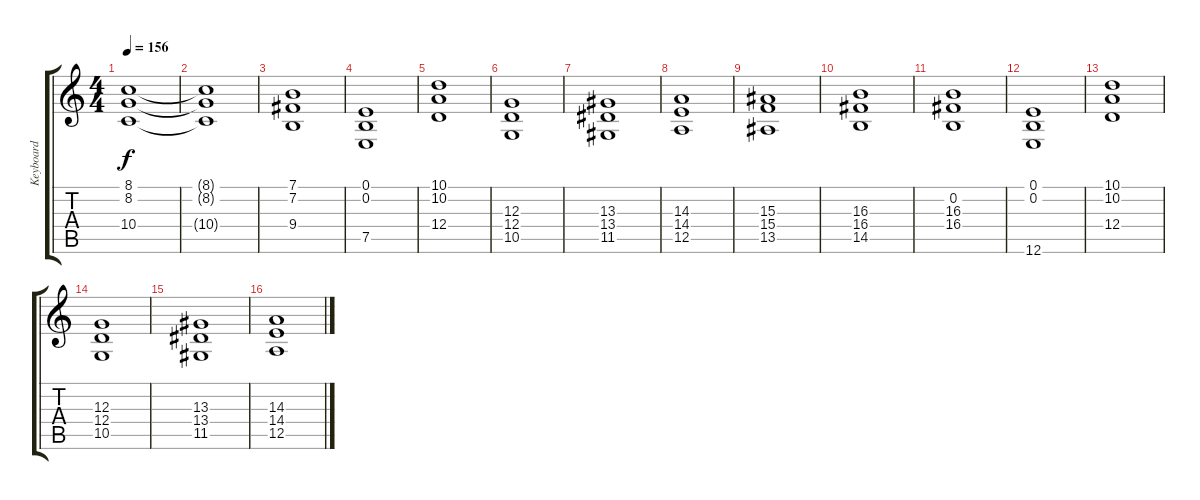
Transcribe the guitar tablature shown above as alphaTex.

\track (" Keyboard" " Keyboard") {instrument stringensemble1}
\staff {score tabs}
\tuning (E4 B3 G3 D3 A2 E2) {hide}
\ts (4 4)
\tempo 156
\clef g2
\ks c
(8.1{t} 8.2{t} 10.4{t}).1{dy f} |
(8.1{t} 8.2{t} 10.4{t}).1 |
(7.1 7.2 9.4).1 |
(0.1 0.2 7.5).1 |
(10.1 10.2 12.4).1 |
(12.3 12.4 10.5).1 |
(13.3 13.4 11.5).1 |
(14.3 14.4 12.5).1 |
(15.3 15.4 13.5).1 |
(16.3 16.4 14.5).1 |
(0.2 16.3 16.4).1 |
(0.1 0.2 12.6).1 |
(10.1 10.2 12.4).1 |
(12.3 12.4 10.5).1 |
(13.3 13.4 11.5).1 |
(14.3 14.4 12.5).1
